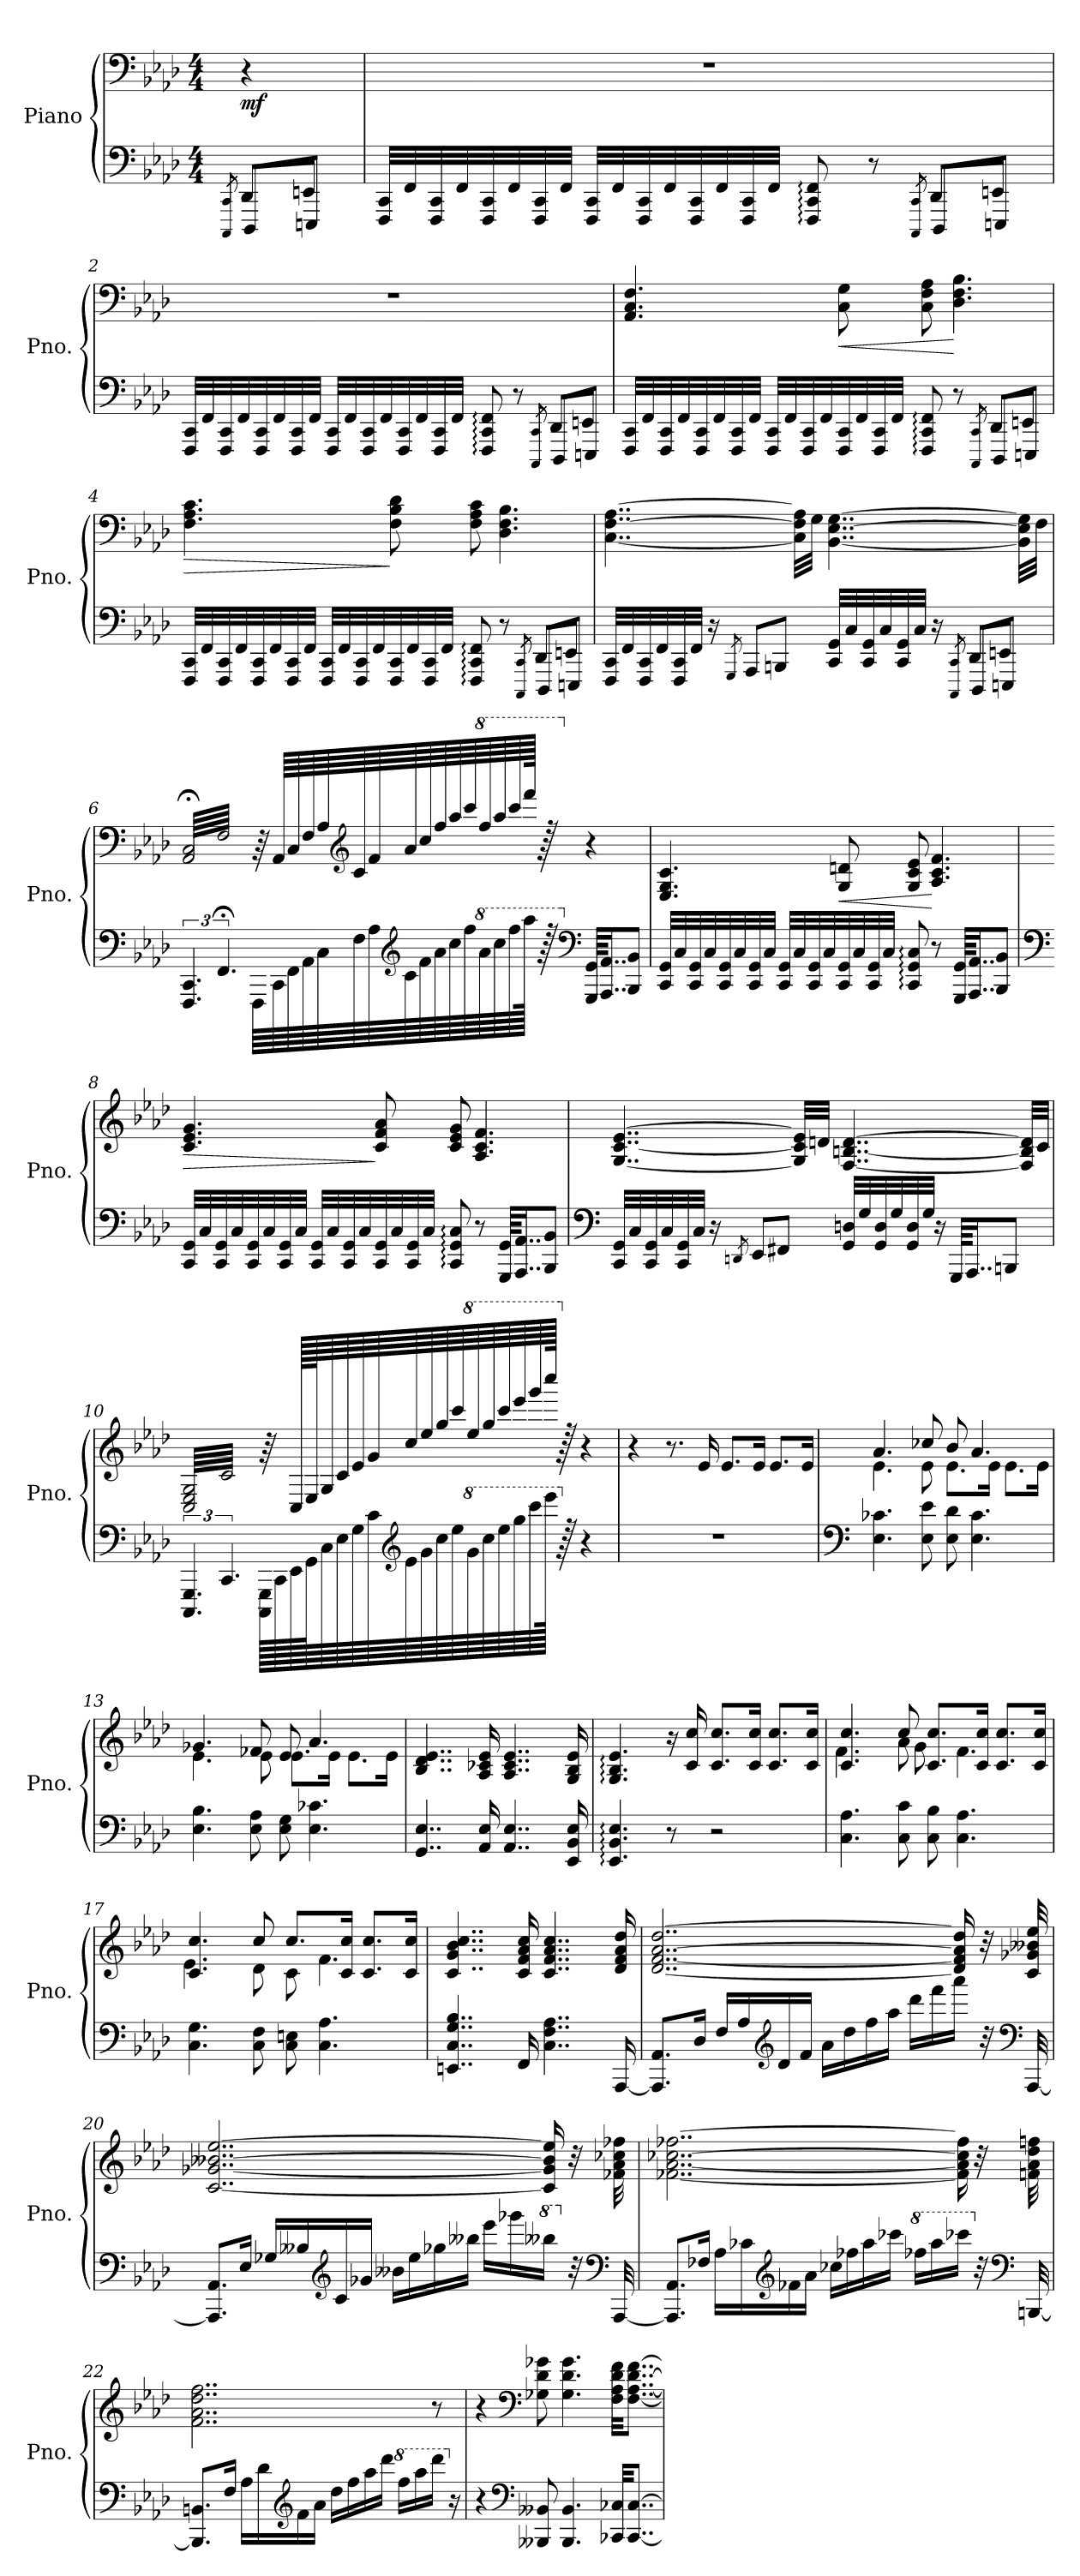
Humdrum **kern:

**kern	**kern	**dynam
*part1	*part1	*part1
*staff2	*staff1	*staff1/2
*I"Piano	*	*
*I'Pno.	*	*
*clefF4	*clefF4	*
*k[b-e-a-d-]	*k[b-e-a-d-]	*
*M4/4	*M4/4	*
*MM80	*MM80	*
=	=	=
*^	*	*
8qCC/	8qCCC/	.	.
!	!	!	!LO:DY:b
8DD-/L	8DDD-/L	4r	mf
8EEn/J	8EEEn/J	.	.
=1	=1	=1	=1
32FFF/ 32CC/LLL	2.ryy	1r	.
32FF/	.	.	.
32FFF/ 32CC/	.	.	.
32FF/	.	.	.
32FFF/ 32CC/	.	.	.
32FF/	.	.	.
32FFF/ 32CC/	.	.	.
32FF/JJJ	.	.	.
32FFF/ 32CC/LLL	.	.	.
32FF/	.	.	.
32FFF/ 32CC/	.	.	.
32FF/	.	.	.
32FFF/ 32CC/	.	.	.
32FF/	.	.	.
32FFF/ 32CC/	.	.	.
32FF/JJJ	.	.	.
8FFF/: 8CC/: 8FF/:	.	.	.
8r	.	.	.
8qCC/	8qCCC/	.	.
8DD-/L	8DDD-/L	.	.
8EEn/J	8EEEn/J	.	.
!!LO:LB:g=z
=2	=2	=2	=2
32FFF/ 32CC/LLL	2.ryy	1r	.
32FF/	.	.	.
32FFF/ 32CC/	.	.	.
32FF/	.	.	.
32FFF/ 32CC/	.	.	.
32FF/	.	.	.
32FFF/ 32CC/	.	.	.
32FF/JJJ	.	.	.
32FFF/ 32CC/LLL	.	.	.
32FF/	.	.	.
32FFF/ 32CC/	.	.	.
32FF/	.	.	.
32FFF/ 32CC/	.	.	.
32FF/	.	.	.
32FFF/ 32CC/	.	.	.
32FF/JJJ	.	.	.
8FFF/: 8CC/: 8FF/:	.	.	.
8r	.	.	.
8qCC/	8qCCC/	.	.
8DD-/L	8DDD-/L	.	.
8EEn/J	8EEEn/J	.	.
!!LO:LB:g=z
=3	=3	=3	=3
32FFF/ 32CC/LLL	2.ryy	4.AA-/ 4.C/ 4.F/	.
32FF/	.	.	.
32FFF/ 32CC/	.	.	.
32FF/	.	.	.
32FFF/ 32CC/	.	.	.
32FF/	.	.	.
32FFF/ 32CC/	.	.	.
32FF/JJJ	.	.	.
32FFF/ 32CC/LLL	.	.	.
32FF/	.	.	.
32FFF/ 32CC/	.	.	.
32FF/	.	.	.
!	!	!	!LO:HP:b
32FFF/ 32CC/	.	8C\ 8G\	<
32FF/	.	.	.
32FFF/ 32CC/	.	.	.
32FF/JJJ	.	.	.
8FFF/: 8CC/: 8FF/:	.	8C\ 8F\ 8A-\	.
8r	.	4.D-\ 4.F\ 4.B-\	[
8qCC/	8qCCC/	.	.
8DD-/L	8DDD-/L	.	.
8EEn/J	8EEEn/J	.	.
!!LO:LB:g=z
=4	=4	=4	=4
!	!	!	!LO:HP:b
32FFF/ 32CC/LLL	2.ryy	4.F\ 4.A-\ 4.c\	>
32FF/	.	.	.
32FFF/ 32CC/	.	.	.
32FF/	.	.	.
32FFF/ 32CC/	.	.	.
32FF/	.	.	.
32FFF/ 32CC/	.	.	.
32FF/JJJ	.	.	.
32FFF/ 32CC/LLL	.	.	.
32FF/	.	.	.
32FFF/ 32CC/	.	.	.
32FF/	.	.	.
32FFF/ 32CC/	.	8F\ 8B-\ 8d-\	]
32FF/	.	.	.
32FFF/ 32CC/	.	.	.
32FF/JJJ	.	.	.
8FFF/: 8CC/: 8FF/:	.	8F\ 8A-\ 8c\	.
8r	.	4.D-\ 4.F\ 4.B-\	.
8qCC/	8qCCC/	.	.
8DD-/L	8DDD-/L	.	.
8EEn/J	8EEEn/J	.	.
!!LO:LB:g=z
=5	=5	=5	=5
32FFF/ 32CC/LLL	2.ryy	[4..C\ [4..F\ [4..A-\	.
32FF/	.	.	.
32FFF/ 32CC/	.	.	.
32FF/	.	.	.
32FFF/ 32CC/	.	.	.
32FF/JJJ	.	.	.
16r	.	.	.
8qGGG/	.	.	.
8AAA-/L	.	.	.
8BBBn/J	.	.	.
.	.	32C\] 32F\] 32A-\]LLL	.
.	.	32G\JJJ	.
32CC/ 32GG/LLL	.	[4..BB-\ [4..E-\ [4..G\	.
32C/	.	.	.
32CC/ 32GG/	.	.	.
32C/	.	.	.
32CC/ 32GG/	.	.	.
32C/JJJ	.	.	.
16r	.	.	.
8qCC/	8qCCC/	.	.
8DD-/L	8DDD-/L	.	.
8EEn/J	8EEEn/J	.	.
.	.	32BB-\] 32E-\] 32G\]LLL	.
.	.	32F\JJJ	.
*v	*v	*	*
!!LO:PB:g=z
=6	=6	=6
*	*tremolo	*
6.FFF/ 6.CC/	64AA-/;< 64C/;<LLLL	.
.	64F/	.
.	64AA-/;< 64C/;<	.
.	64F/	.
.	64AA-/;< 64C/;<	.
.	64F/	.
.	64AA-/;< 64C/;<	.
.	64F/	.
.	64AA-/;< 64C/;<	.
.	64F/	.
.	64AA-/;< 64C/;<	.
.	64F/	.
.	64AA-/;< 64C/;<	.
.	64F/	.
.	64AA-/;< 64C/;<	.
.	64F/	.
6.FF;</	64AA-/;< 64C/;<	.
.	64F/	.
.	64AA-/;< 64C/;<	.
.	64F/	.
.	64AA-/;< 64C/;<	.
.	64F/	.
.	64AA-/;< 64C/;<	.
.	64F/	.
.	64AA-/;< 64C/;<	.
.	64F/	.
.	64AA-/;< 64C/;<	.
.	64F/	.
.	64AA-/;< 64C/;<	.
.	64F/	.
.	64AA-/;< 64C/;<	.
.	64F/JJJJ	.
*	*Xtremolo	*
64FFF\LLLL	64r	.
*	*MM40	*
64CC\	64AA-\LLLL	.
64FF\	64C\	.
64AA-\	64F\	.
64C\	64A-\	.
*	*clefG2	*
64F\	64c/	.
64A-\	64f/	.
*clefG2	*	*
64c\	64a-/	.
64f\	64cc/	.
64a-\	64ff/	.
64cc\	64aa-/	.
64ff\	64ccc/	.
*8va	*	*
*	*8va	*
64aa-\	64fff/	.
64ccc\	64aaa-/	.
64fff\	64cccc/	.
128aaa-\JJJJk	128ffff/JJJJk	.
128r	128r	.
*clefF4	*	*
*X8va	*	*
*	*X8va	*
*	*MM80	*
64GGG/ 64GG/KKLL	4r	.
16..AAA-/ 16..AA-/J	.	.
8BBB-/ 8BB-/J	.	.
!!LO:LB:g=z
=7	=7	=7
32CC/ 32GG/LLL	4.E-/ 4.G/ 4.c/	.
32C/	.	.
32CC/ 32GG/	.	.
32C/	.	.
32CC/ 32GG/	.	.
32C/	.	.
32CC/ 32GG/	.	.
32C/JJJ	.	.
32CC/ 32GG/LLL	.	.
32C/	.	.
32CC/ 32GG/	.	.
32C/	.	.
!	!	!LO:HP:b
32CC/ 32GG/	8G/ 8dn/	<
32C/	.	.
32CC/ 32GG/	.	.
32C/JJJ	.	.
8CC/: 8GG/: 8C/:	8G/ 8c/ 8e-/	.
8r	4.A-/ 4.c/ 4.f/	[
64GGG/ 64GG/KKLL	.	.
16..AAA-/ 16..AA-/J	.	.
8BBB-/ 8BB-/J	.	.
!!LO:LB:g=z
=8	=8	=8
*clefF4	*	*
!	!	!LO:HP:b
32CC/ 32GG/LLL	4.c/ 4.e-/ 4.g/	>
32C/	.	.
32CC/ 32GG/	.	.
32C/	.	.
32CC/ 32GG/	.	.
32C/	.	.
32CC/ 32GG/	.	.
32C/JJJ	.	.
32CC/ 32GG/LLL	.	.
32C/	.	.
32CC/ 32GG/	.	.
32C/	.	.
32CC/ 32GG/	8c/ 8f/ 8a-/	]
32C/	.	.
32CC/ 32GG/	.	.
32C/JJJ	.	.
8CC/: 8GG/: 8C/:	8c/ 8e-/ 8g/	.
8r	4.A-/ 4.c/ 4.f/	.
64GGG/ 64GG/KKLL	.	.
16..AAA-/ 16..AA-/J	.	.
8BBB-/ 8BB-/J	.	.
!!LO:LB:g=z
=9	=9	=9
*clefF4	*	*
32CC/ 32GG/LLL	[4..G/ [4..c/ [4..e-/	.
32C/	.	.
32CC/ 32GG/	.	.
32C/	.	.
32CC/ 32GG/	.	.
32C/JJJ	.	.
16r	.	.
8qDDn/	.	.
8EE-/L	.	.
8FF#X/J	.	.
.	32G/] 32c/] 32e-/]LLL	.
.	32dn/JJJ	.
32GG/ 32Dn/LLL	[4..F/ [4..Bn/ [4..d/	.
32G/	.	.
32GG/ 32D/	.	.
32G/	.	.
32GG/ 32D/	.	.
32G/JJJ	.	.
16r	.	.
64GGG/KKLL	.	.
16..AAA-/J	.	.
8BBBn/J	.	.
.	32F/] 32B/] 32d/]LLL	.
.	32c/JJJ	.
!!LO:LB:g=z
=10	=10	=10
*	*tremolo	*
6.CCC/ 6.GGG/	64C/ 64E-/ 64G/LLLL	.
.	64c/	.
.	64C/ 64E-/ 64G/	.
.	64c/	.
.	64C/ 64E-/ 64G/	.
.	64c/	.
.	64C/ 64E-/ 64G/	.
.	64c/	.
.	64C/ 64E-/ 64G/	.
.	64c/	.
.	64C/ 64E-/ 64G/	.
.	64c/	.
.	64C/ 64E-/ 64G/	.
.	64c/	.
.	64C/ 64E-/ 64G/	.
.	64c/	.
6.CC/	64C/ 64E-/ 64G/	.
.	64c/	.
.	64C/ 64E-/ 64G/	.
.	64c/	.
.	64C/ 64E-/ 64G/	.
.	64c/	.
.	64C/ 64E-/ 64G/	.
.	64c/	.
.	64C/ 64E-/ 64G/	.
.	64c/	.
.	64C/ 64E-/ 64G/	.
.	64c/	.
.	64C/ 64E-/ 64G/	.
.	64c/	.
.	64C/ 64E-/ 64G/	.
.	64c/JJJJ	.
*	*Xtremolo	*
*	*MM40	*
128CCC\ 128GGG\LLLLL	64r	.
128CC\	.	.
128EE-\	128C/LLLLL	.
128GG\J	128E-/J	.
64C\	64G/	.
64E-\	64c/	.
64G\	64e-/	.
64c\	64g/	.
*clefG2	*	*
64e-\	64cc/	.
64g\	64ee-/	.
64cc\	64gg/	.
64ee-\	64ccc/	.
*8va	*	*
*	*8va	*
64gg\	64eee-/	.
64ccc\	64ggg/	.
64eee-\	64cccc/	.
64ggg\	64eeee-/	.
64cccc\	64gggg/	.
128eeee-\JJJJk	128ccccc/JJJJk	.
*X8va	*	*
*	*X8va	*
128r	128r	.
*	*MM80	*
4r	4r	.
=11	=11	=11
1r	4r	.
.	8.r	.
.	16e-/	.
.	8.e-/L	.
.	16e-/Jk	.
.	8.e-/L	.
.	16e-/Jk	.
!!LO:PB:g=z
=12	=12	=12
*clefF4	*	*
*	*^	*
4.E-\ 4.c-X\	4.a-/	4.e-\	.
8E-\ 8e-\	8cc-X/	8e-\	.
8E-\ 8d-\	8b-/	8.e-\L	.
4.E-\ 4.c-\	4.a-/	.	.
.	.	16e-\Jk	.
.	.	8.e-\L	.
.	.	16e-\Jk	.
=13	=13	=13	=13
4.E-\ 4.B-\	4.g-X/	4.e-\	.
8E-\ 8A-\	8f-X/	8e-\	.
8E-\ 8G\	8e-/	8.e-\L	.
4.E-\ 4.c-X\	4.a-/	.	.
.	.	16e-\Jk	.
.	.	8.e-\L	.
.	.	16e-\Jk	.
*	*v	*v	*
=14	=14	=14
4..GG/ 4..E-/	4..B-/ 4..d-/ 4..e-/	.
16AA-/ 16E-/	16A-/ 16c-X/ 16e-/	.
4..AA-/ 4..E-/	4..A-/ 4..c-/ 4..e-/	.
16EE-/ 16BB-/ 16E-/	16G/ 16B-/ 16e-/	.
=15	=15	=15
4.EE-/: 4.BB-/: 4.E-/:	4.G/: 4.B-/: 4.e-/:	.
8r	16r	.
.	16c/ 16cc/	.
2r	8.c/ 8.cc/L	.
.	16c/ 16cc/Jk	.
.	8.c/ 8.cc/L	.
.	16c/ 16cc/Jk	.
!!LO:LB:g=z
=16	=16	=16
*	*^	*
4.C\ 4.A-\	4.c/ 4.cc/	4.f\	.
8C\ 8c\	8cc/	8a-\	.
8C\ 8B-\	8.c/ 8.cc/L	8g\	.
4.C\ 4.A-\	.	4.f\	.
.	16c/ 16cc/Jk	.	.
.	8.c/ 8.cc/L	.	.
.	16c/ 16cc/Jk	.	.
=17	=17	=17	=17
4.C\ 4.G\	4.c/ 4.cc/	4.e-\	.
8C\ 8F\	8cc/	8d-\	.
8C\ 8En\	8.cc/L	8c\	.
4.C\ 4.A-\	.	4.f\	.
.	16c/ 16cc/Jk	.	.
.	8.c/ 8.cc/L	.	.
.	16c/ 16cc/Jk	.	.
*	*v	*v	*
=18	=18	=18
4..EEn/ 4..C/ 4..G/ 4..B-/	4..c/ 4..g/ 4..b-/ 4..cc/	.
16FF/	16c/ 16f/ 16a-/ 16cc/	.
4..C\ 4..F\ 4..A-\	4..c/ 4..f/ 4..a-/ 4..cc/	.
[16AAA-/	16d-/ 16f/ 16a-/ 16dd-/	.
!!LO:LB:g=z
=19	=19	=19
8.AAA-/] 8.AA-/L	[2..d-/ [2..f/ [2..a-/ [2..dd-/	.
16D-/Jk	.	.
16F/LL	.	.
16A-/	.	.
*clefG2	*	*
16d-/	.	.
16f/JJ	.	.
16a-\LL	.	.
16dd-\	.	.
16ff\	.	.
16aa-\JJ	.	.
16ddd-\LL	.	.
16fff\	.	.
16aaa-\JJ	16d-/] 16f/] 16a-/] 16dd-/]	.
32r	32r	.
*clefF4	*	*
[32AAA-/	32c/ 32g-X/ 32b--X/ 32ee-/	.
!!LO:LB:g=z
=20	=20	=20
8.AAA-/] 8.AA-/L	[2..c/ [2..g-X/ [2..b--X/ [2..ee-/	.
16E-/Jk	.	.
16G-X/LL	.	.
16B--X/	.	.
*clefG2	*	*
16c/	.	.
16g-X/JJ	.	.
16b--X\LL	.	.
16ee-\	.	.
16gg-X\	.	.
16bb--X\JJ	.	.
16eee-\LL	.	.
16ggg-X\	.	.
*8va	*	*
16bbb--X\JJ	16c/] 16g-/] 16b--/] 16ee-/]	.
*X8va	*	*
32r	32r	.
*clefF4	*	*
[32AAA-/	32f-X\ 32a-\ 32cc-X\ 32ff-X\	.
!!LO:LB:g=z
=21	=21	=21
8.AAA-/] 8.AA-/L	[2..f-X\ [2..a-\ [2..cc-X\ [2..ff-X\	.
16F-X/Jk	.	.
16A-\LL	.	.
16c-X\	.	.
*clefG2	*	*
16f-X\	.	.
16a-\JJ	.	.
16cc-X\LL	.	.
16ff-X\	.	.
16aa-\	.	.
16ccc-X\JJ	.	.
*8va	*	*
16fff-X\LL	.	.
16aaa-\	.	.
16cccc-X\JJ	16f-\] 16a-\] 16cc-\] 16ff-\]	.
*X8va	*	*
32r	32r	.
*clefF4	*	*
[32BBBn/	32fn\ 32a-\ 32dd-\ 32ffn\	.
=22	=22	=22
8.BBB/] 8.BBn/L	2..f\ 2..a-\ 2..dd-\ 2..ff\	.
16F/Jk	.	.
16A-\LL	.	.
16d-\	.	.
*clefG2	*	*
16f\	.	.
16a-\JJ	.	.
16dd-\LL	.	.
16ff\	.	.
16aa-\	.	.
16ddd-\JJ	.	.
*8va	*	*
16fff\LL	.	.
16aaa-\	.	.
16dddd-\JJ	8r	.
*X8va	*	*
16r	.	.
!!LO:LB:g=z
=23	=23	=23
4r	4r	.
*clefF4	*clefF4	*
8BBB--X/ 8BB--X/	8G-X\ 8d-\ 8g-X\	.
4.BBB--/ 4.BB--/	4.G-\ 4.d-\ 4.g-\	.
32CC-X/ 32C-X/KKL	32F\ 32A-\ 32d-\ 32f\KKL	.
[8..CC-/ [8..C-/J	[8..F\ [8..A-\ [8..d-\ [8..f\J	.
=	=	=
*-	*-	*-
